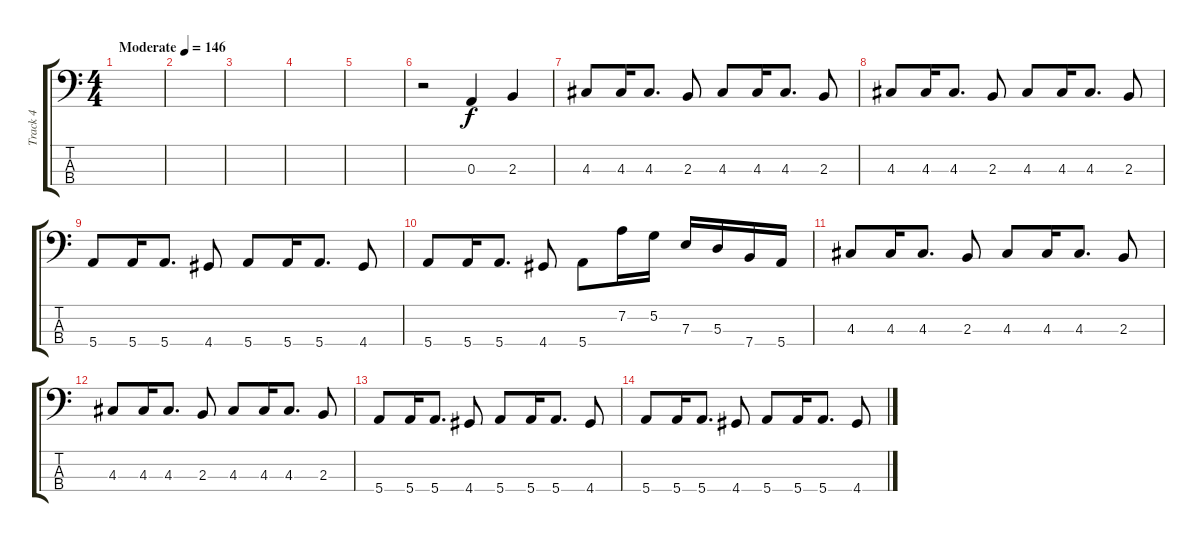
\track ("Track 4" "Track 4") {instrument electricbassfinger}
\staff {score tabs}
\tuning (G2 D2 A1 E1) {hide}
\ts (4 4)
\tempo (146 "Moderate")
\clef f4
\ks c
|
|
|
|
|
r.2 0.3.4 2.3.4 |
4.3.8 4.3.16 4.3.8{d} 2.3.8 4.3.8 4.3.16 4.3.8{d} 2.3.8 |
4.3.8 4.3.16 4.3.8{d} 2.3.8 4.3.8 4.3.16 4.3.8{d} 2.3.8 |
5.4.8 5.4.16 5.4.8{d} 4.4.8 5.4.8 5.4.16 5.4.8{d} 4.4.8 |
5.4.8 5.4.16 5.4.8{d} 4.4.8 5.4.8 7.2.16 5.2.16 7.3.16 5.3.16 7.4.16 5.4.16 |
4.3.8 4.3.16 4.3.8{d} 2.3.8 4.3.8 4.3.16 4.3.8{d} 2.3.8 |
4.3.8 4.3.16 4.3.8{d} 2.3.8 4.3.8 4.3.16 4.3.8{d} 2.3.8 |
5.4.8 5.4.16 5.4.8{d} 4.4.8 5.4.8 5.4.16 5.4.8{d} 4.4.8 |
5.4.8 5.4.16 5.4.8{d} 4.4.8 5.4.8 5.4.16 5.4.8{d} 4.4.8
